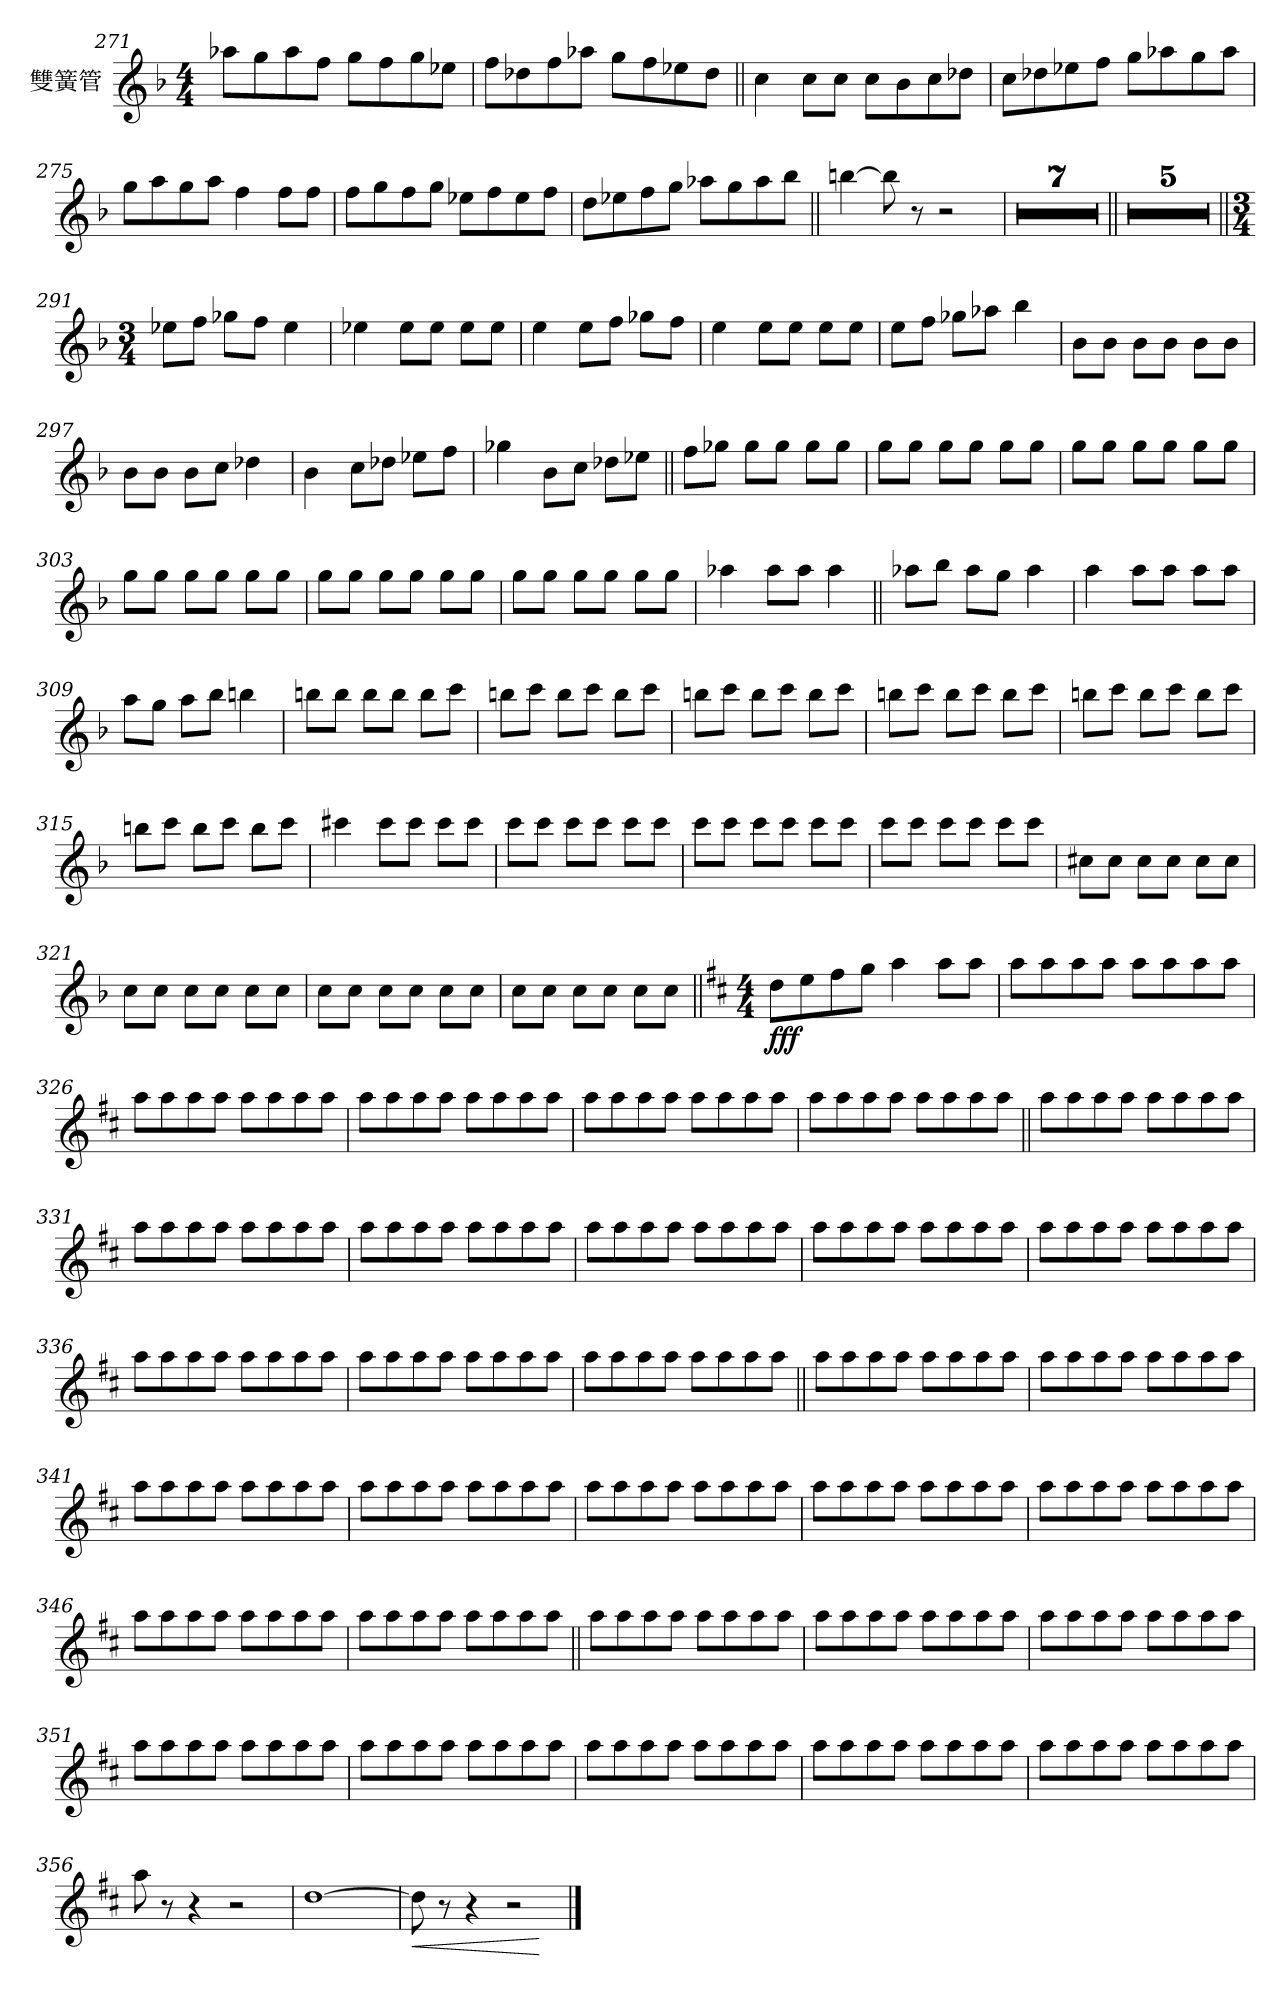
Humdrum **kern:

**kern	**dynam
*part1	*part1
*staff1	*staff1
*I"雙簧管	*
*clefG2	*
*k[b-]	*
*M4/4	*
=271	=271
8aa-X\L	.
8gg\	.
8aa-\	.
8ff\J	.
8gg\L	.
8ff\	.
8gg\	.
8ee-X\J	.
=272	=272
8ff\L	.
8dd-X\	.
8ff\	.
8aa-X\J	.
8gg\L	.
8ff\	.
8ee-X\	.
8dd-\J	.
=273||	=273||
4cc\	.
8cc\L	.
8cc\J	.
8cc\L	.
8b-\	.
8cc\	.
8dd-X\J	.
!!LO:LB:g=z
=274	=274
8cc\L	.
8dd-X\	.
8ee-X\	.
8ff\J	.
8gg\L	.
8aa-X\	.
8gg\	.
8aa-\J	.
=275	=275
8gg\L	.
8aa\	.
8gg\	.
8aa\J	.
4ff\	.
8ff\L	.
8ff\J	.
=276	=276
8ff\L	.
8gg\	.
8ff\	.
8gg\J	.
8ee-X\L	.
8ff\	.
8ee-\	.
8ff\J	.
=277	=277
8dd\L	.
8ee-X\	.
8ff\	.
8gg\J	.
8aa-X\L	.
8gg\	.
8aa-\	.
8bb-\J	.
=278||	=278||
[4bbn\	.
8bb\]	.
8r	.
2r	.
=279	=279
1r	.
=280	=280
1r	.
=281	=281
1r	.
=282	=282
1r	.
=283	=283
1r	.
=284	=284
1r	.
=285	=285
1r	.
!!LO:LB:g=z
=286||	=286||
1r	.
=287	=287
1r	.
=288	=288
1r	.
=289	=289
1r	.
=290	=290
1r	.
=291||	=291||
*M3/4	*
8ee-X\L	.
8ff\J	.
8gg-X\L	.
8ff\J	.
4ee-\	.
=292	=292
4ee-X\	.
8ee-\L	.
8ee-\J	.
8ee-\L	.
8ee-\J	.
=293	=293
4ee\	.
8ee\L	.
8ff\J	.
8gg-X\L	.
8ff\J	.
=294	=294
4ee\	.
8ee\L	.
8ee\J	.
8ee\L	.
8ee\J	.
=295	=295
8ee\L	.
8ff\J	.
8gg-X\L	.
8aa-X\J	.
4bb-\	.
=296	=296
8b-\L	.
8b-\J	.
8b-\L	.
8b-\J	.
8b-\L	.
8b-\J	.
=297	=297
8b-\L	.
8b-\J	.
8b-\L	.
8cc\J	.
4dd-X\	.
!!LO:LB:g=z
=298	=298
4b-\	.
8cc\L	.
8dd-X\J	.
8ee-X\L	.
8ff\J	.
=299	=299
4gg-X\	.
8b-\L	.
8cc\J	.
8dd-X\L	.
8ee-X\J	.
=300||	=300||
8ff\L	.
8gg-X\J	.
8gg-\L	.
8gg-\J	.
8gg-\L	.
8gg-\J	.
=301	=301
8gg\L	.
8gg\J	.
8gg\L	.
8gg\J	.
8gg\L	.
8gg\J	.
=302	=302
8gg\L	.
8gg\J	.
8gg\L	.
8gg\J	.
8gg\L	.
8gg\J	.
=303	=303
8gg\L	.
8gg\J	.
8gg\L	.
8gg\J	.
8gg\L	.
8gg\J	.
=304	=304
8gg\L	.
8gg\J	.
8gg\L	.
8gg\J	.
8gg\L	.
8gg\J	.
!!LO:LB:g=z
=305	=305
8gg\L	.
8gg\J	.
8gg\L	.
8gg\J	.
8gg\L	.
8gg\J	.
=306	=306
4aa-X\	.
8aa-\L	.
8aa-\J	.
4aa-\	.
=307||	=307||
8aa-X\L	.
8bb-\J	.
8aa-\L	.
8gg\J	.
4aa-\	.
=308	=308
4aa\	.
8aa\L	.
8aa\J	.
8aa\L	.
8aa\J	.
=309	=309
8aa\L	.
8gg\J	.
8aa\L	.
8bb-\J	.
4bbn\	.
=310	=310
8bbn\L	.
8bb\J	.
8bb\L	.
8bb\J	.
8bb\L	.
8ccc\J	.
!!LO:PB:g=z
=311	=311
8bbn\L	.
8ccc\J	.
8bb\L	.
8ccc\J	.
8bb\L	.
8ccc\J	.
=312	=312
8bbn\L	.
8ccc\J	.
8bb\L	.
8ccc\J	.
8bb\L	.
8ccc\J	.
=313	=313
8bbn\L	.
8ccc\J	.
8bb\L	.
8ccc\J	.
8bb\L	.
8ccc\J	.
=314	=314
8bbn\L	.
8ccc\J	.
8bb\L	.
8ccc\J	.
8bb\L	.
8ccc\J	.
=315	=315
8bbn\L	.
8ccc\J	.
8bb\L	.
8ccc\J	.
8bb\L	.
8ccc\J	.
!!LO:LB:g=z
=316	=316
4ccc#X\	.
8ccc#\L	.
8ccc#\J	.
8ccc#\L	.
8ccc#\J	.
=317	=317
8ccc\L	.
8ccc\J	.
8ccc\L	.
8ccc\J	.
8ccc\L	.
8ccc\J	.
=318	=318
8ccc\L	.
8ccc\J	.
8ccc\L	.
8ccc\J	.
8ccc\L	.
8ccc\J	.
=319	=319
8ccc\L	.
8ccc\J	.
8ccc\L	.
8ccc\J	.
8ccc\L	.
8ccc\J	.
=320	=320
8cc#X\L	.
8cc#\J	.
8cc#\L	.
8cc#\J	.
8cc#\L	.
8cc#\J	.
=321	=321
8cc\L	.
8cc\J	.
8cc\L	.
8cc\J	.
8cc\L	.
8cc\J	.
!!LO:LB:g=z
=322	=322
8cc\L	.
8cc\J	.
8cc\L	.
8cc\J	.
8cc\L	.
8cc\J	.
=323	=323
8cc\L	.
8cc\J	.
8cc\L	.
8cc\J	.
8cc\L	.
8cc\J	.
=324||	=324||
*k[f#c#]	*
*M4/4	*
!	!LO:DY:b
8dd\L	fff
8ee\	.
8ff#\	.
8gg\J	.
4aa\	.
8aa\L	.
8aa\J	.
=325	=325
8aa\L	.
8aa\	.
8aa\	.
8aa\J	.
8aa\L	.
8aa\	.
8aa\	.
8aa\J	.
=326	=326
8aa\L	.
8aa\	.
8aa\	.
8aa\J	.
8aa\L	.
8aa\	.
8aa\	.
8aa\J	.
!!LO:LB:g=z
=327	=327
8aa\L	.
8aa\	.
8aa\	.
8aa\J	.
8aa\L	.
8aa\	.
8aa\	.
8aa\J	.
=328	=328
8aa\L	.
8aa\	.
8aa\	.
8aa\J	.
8aa\L	.
8aa\	.
8aa\	.
8aa\J	.
=329	=329
8aa\L	.
8aa\	.
8aa\	.
8aa\J	.
8aa\L	.
8aa\	.
8aa\	.
8aa\J	.
=330||	=330||
8aa\L	.
8aa\	.
8aa\	.
8aa\J	.
8aa\L	.
8aa\	.
8aa\	.
8aa\J	.
!!LO:LB:g=z
=331	=331
8aa\L	.
8aa\	.
8aa\	.
8aa\J	.
8aa\L	.
8aa\	.
8aa\	.
8aa\J	.
=332	=332
8aa\L	.
8aa\	.
8aa\	.
8aa\J	.
8aa\L	.
8aa\	.
8aa\	.
8aa\J	.
=333	=333
8aa\L	.
8aa\	.
8aa\	.
8aa\J	.
8aa\L	.
8aa\	.
8aa\	.
8aa\J	.
=334	=334
8aa\L	.
8aa\	.
8aa\	.
8aa\J	.
8aa\L	.
8aa\	.
8aa\	.
8aa\J	.
!!LO:LB:g=z
=335	=335
8aa\L	.
8aa\	.
8aa\	.
8aa\J	.
8aa\L	.
8aa\	.
8aa\	.
8aa\J	.
=336	=336
8aa\L	.
8aa\	.
8aa\	.
8aa\J	.
8aa\L	.
8aa\	.
8aa\	.
8aa\J	.
=337	=337
8aa\L	.
8aa\	.
8aa\	.
8aa\J	.
8aa\L	.
8aa\	.
8aa\	.
8aa\J	.
=338	=338
8aa\L	.
8aa\	.
8aa\	.
8aa\J	.
8aa\L	.
8aa\	.
8aa\	.
8aa\J	.
!!LO:LB:g=z
=339||	=339||
8aa\L	.
8aa\	.
8aa\	.
8aa\J	.
8aa\L	.
8aa\	.
8aa\	.
8aa\J	.
=340	=340
8aa\L	.
8aa\	.
8aa\	.
8aa\J	.
8aa\L	.
8aa\	.
8aa\	.
8aa\J	.
=341	=341
8aa\L	.
8aa\	.
8aa\	.
8aa\J	.
8aa\L	.
8aa\	.
8aa\	.
8aa\J	.
=342	=342
8aa\L	.
8aa\	.
8aa\	.
8aa\J	.
8aa\L	.
8aa\	.
8aa\	.
8aa\J	.
!!LO:LB:g=z
=343	=343
8aa\L	.
8aa\	.
8aa\	.
8aa\J	.
8aa\L	.
8aa\	.
8aa\	.
8aa\J	.
=344	=344
8aa\L	.
8aa\	.
8aa\	.
8aa\J	.
8aa\L	.
8aa\	.
8aa\	.
8aa\J	.
=345	=345
8aa\L	.
8aa\	.
8aa\	.
8aa\J	.
8aa\L	.
8aa\	.
8aa\	.
8aa\J	.
=346	=346
8aa\L	.
8aa\	.
8aa\	.
8aa\J	.
8aa\L	.
8aa\	.
8aa\	.
8aa\J	.
!!LO:LB:g=z
=347	=347
8aa\L	.
8aa\	.
8aa\	.
8aa\J	.
8aa\L	.
8aa\	.
8aa\	.
8aa\J	.
=348||	=348||
8aa\L	.
8aa\	.
8aa\	.
8aa\J	.
8aa\L	.
8aa\	.
8aa\	.
8aa\J	.
=349	=349
8aa\L	.
8aa\	.
8aa\	.
8aa\J	.
8aa\L	.
8aa\	.
8aa\	.
8aa\J	.
=350	=350
8aa\L	.
8aa\	.
8aa\	.
8aa\J	.
8aa\L	.
8aa\	.
8aa\	.
8aa\J	.
!!LO:LB:g=z
=351	=351
8aa\L	.
8aa\	.
8aa\	.
8aa\J	.
8aa\L	.
8aa\	.
8aa\	.
8aa\J	.
=352	=352
8aa\L	.
8aa\	.
8aa\	.
8aa\J	.
8aa\L	.
8aa\	.
8aa\	.
8aa\J	.
=353	=353
8aa\L	.
8aa\	.
8aa\	.
8aa\J	.
8aa\L	.
8aa\	.
8aa\	.
8aa\J	.
=354	=354
8aa\L	.
8aa\	.
8aa\	.
8aa\J	.
8aa\L	.
8aa\	.
8aa\	.
8aa\J	.
!!LO:LB:g=z
=355	=355
8aa\L	.
8aa\	.
8aa\	.
8aa\J	.
8aa\L	.
8aa\	.
8aa\	.
8aa\J	.
=356	=356
8aa\	.
8r	.
4r	.
2r	.
=357	=357
[1dd	.
=358	=358
!	!LO:HP:b
8dd\]	<
8r	.
4r	.
2r	.
.	[
==	==
*-	*-
